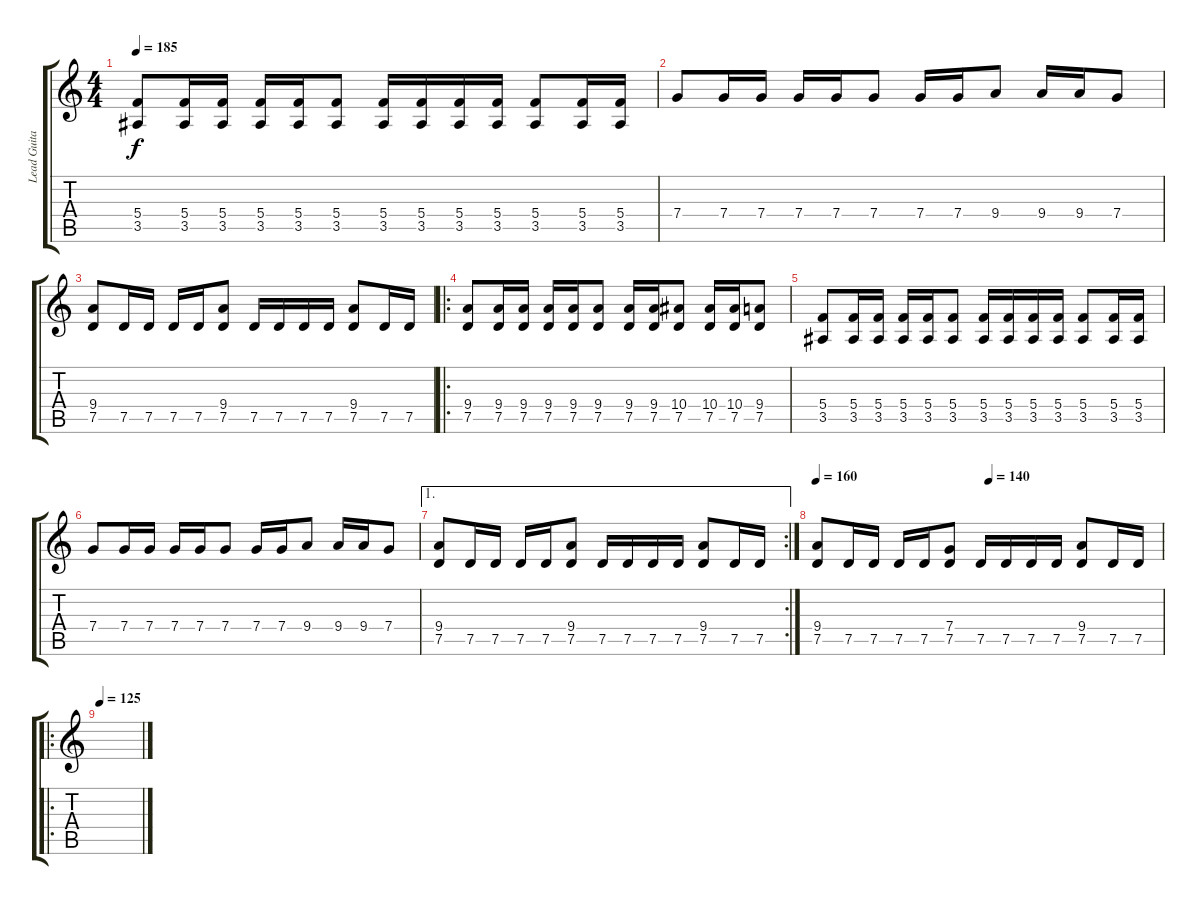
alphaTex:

\track ("Lead Guitar (studio) 2" "Lead Guita") {instrument distortionguitar}
\staff {score tabs}
\tuning (D4 A3 F3 C3 G2 D2) {hide}
\ts (4 4)
\tempo 185
\clef g2
\ks c
(5.4 3.5).8{dy f} (5.4 3.5).16 (5.4 3.5).16 (5.4 3.5).16 (5.4 3.5).16 (5.4 3.5).8 (5.4 3.5).16 (5.4 3.5).16 (5.4 3.5).16 (5.4 3.5).16 (5.4 3.5).8 (5.4 3.5).16 (5.4 3.5).16 |
7.4.8 7.4.16 7.4.16 7.4.16 7.4.16 7.4.8 7.4.16 7.4.16 9.4.8 9.4.16 9.4.16 7.4.8 |
(9.4 7.5).8 7.5.16 7.5.16 7.5.16 7.5.16 (9.4 7.5).8 7.5.16 7.5.16 7.5.16 7.5.16 (9.4 7.5).8 7.5.16 7.5.16 |
\ro
(9.4 7.5).8 (9.4 7.5).16 (9.4 7.5).16 (9.4 7.5).16 (9.4 7.5).16 (9.4 7.5).8 (9.4 7.5).16 (9.4 7.5).16 (10.4 7.5).8 (10.4 7.5).16 (10.4 7.5).16 (9.4 7.5).8 |
(5.4 3.5).8 (5.4 3.5).16 (5.4 3.5).16 (5.4 3.5).16 (5.4 3.5).16 (5.4 3.5).8 (5.4 3.5).16 (5.4 3.5).16 (5.4 3.5).16 (5.4 3.5).16 (5.4 3.5).8 (5.4 3.5).16 (5.4 3.5).16 |
7.4.8 7.4.16 7.4.16 7.4.16 7.4.16 7.4.8 7.4.16 7.4.16 9.4.8 9.4.16 9.4.16 7.4.8 |
\ae 1
\rc 2
(9.4 7.5).8 7.5.16 7.5.16 7.5.16 7.5.16 (9.4 7.5).8 7.5.16 7.5.16 7.5.16 7.5.16 (9.4 7.5).8 7.5.16 7.5.16 |
\tempo 160
\tempo (140 0.5)
(9.4 7.5).8 7.5.16 7.5.16 7.5.16 7.5.16 (7.4 7.5).8 7.5.16 7.5.16 7.5.16 7.5.16 (9.4 7.5).8 7.5.16 7.5.16 |
\ro
\tempo 125
